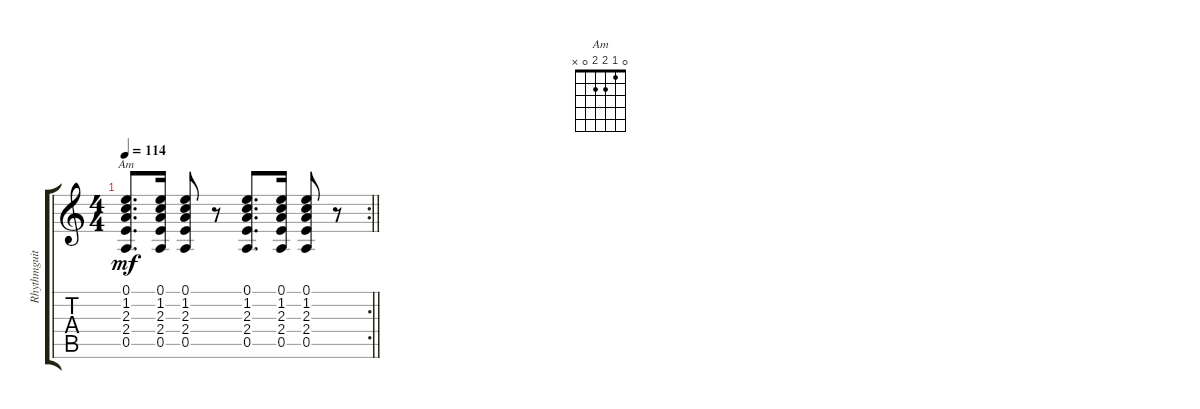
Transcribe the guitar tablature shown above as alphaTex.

\track ("Rhythmguitar" "Rhythmguit") {instrument acousticguitarnylon}
\staff {score tabs}
\tuning (E4 B3 G3 D3 A2 E2) {hide}
\chord ("Am" 0 1 2 2 0 x)
\rc 2
\ts (4 4)
\tempo 114
\clef g2
\barLineRight lightlight
\ks c
(0.1 1.2 2.3 2.4 0.5).8{d ch "Am" dy mf} (0.1 1.2 2.3 2.4 0.5).16 (0.1 1.2 2.3 2.4 0.5).8 r.8 (0.1 1.2 2.3 2.4 0.5).8{d} (0.1 1.2 2.3 2.4 0.5).16 (0.1 1.2 2.3 2.4 0.5).8 r.8
